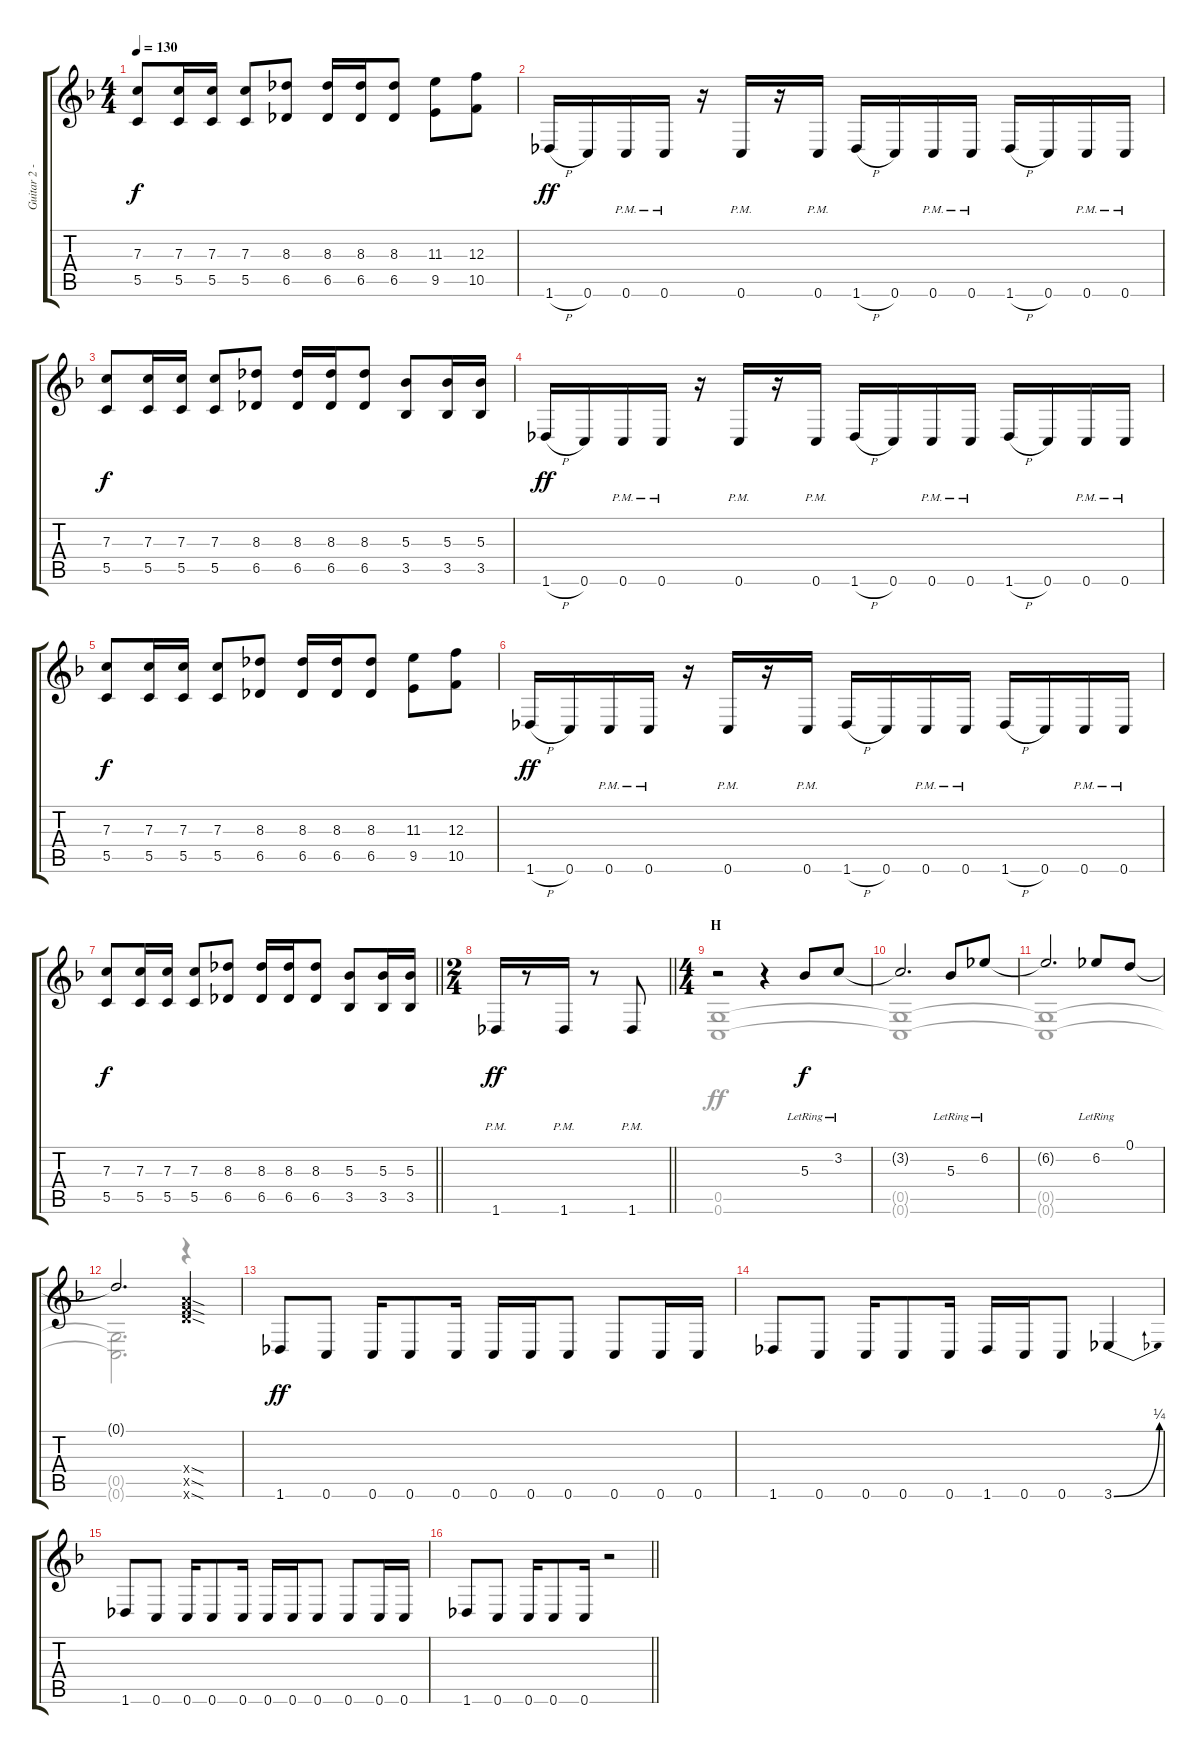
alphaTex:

\track ("Guitar 2 - Aoi" "Guitar 2 -") {instrument distortionguitar}
\staff {score tabs}
\tuning (D4 A3 F3 C3 G2 C2) {hide}
\voice
\ts (4 4)
\tempo 130
\clef g2
\ks f
(7.3 5.5).8{dy f} (7.3 5.5).16 (7.3 5.5).16 (7.3 5.5).8 (8.3 6.5).8 (8.3 6.5).16 (8.3 6.5).16 (8.3 6.5).8 (11.3 9.5).8 (12.3 10.5).8 |
1.6{h}.16{dy ff} 0.6.16 0.6{pm}.16 0.6{pm}.16 r.16 0.6{pm}.16 r.16 0.6{pm}.16 1.6{h}.16 0.6.16 0.6{pm}.16 0.6{pm}.16 1.6{h}.16 0.6.16 0.6{pm}.16 0.6{pm}.16 |
(7.3 5.5).8{dy f} (7.3 5.5).16 (7.3 5.5).16 (7.3 5.5).8 (8.3 6.5).8 (8.3 6.5).16 (8.3 6.5).16 (8.3 6.5).8 (5.3 3.5).8 (5.3 3.5).16 (5.3 3.5).16 |
1.6{h}.16{dy ff} 0.6.16 0.6{pm}.16 0.6{pm}.16 r.16 0.6{pm}.16 r.16 0.6{pm}.16 1.6{h}.16 0.6.16 0.6{pm}.16 0.6{pm}.16 1.6{h}.16 0.6.16 0.6{pm}.16 0.6{pm}.16 |
(7.3 5.5).8{dy f} (7.3 5.5).16 (7.3 5.5).16 (7.3 5.5).8 (8.3 6.5).8 (8.3 6.5).16 (8.3 6.5).16 (8.3 6.5).8 (11.3 9.5).8 (12.3 10.5).8 |
1.6{h}.16{dy ff} 0.6.16 0.6{pm}.16 0.6{pm}.16 r.16 0.6{pm}.16 r.16 0.6{pm}.16 1.6{h}.16 0.6.16 0.6{pm}.16 0.6{pm}.16 1.6{h}.16 0.6.16 0.6{pm}.16 0.6{pm}.16 |
\barLineRight lightlight
(7.3 5.5).8{dy f} (7.3 5.5).16 (7.3 5.5).16 (7.3 5.5).8 (8.3 6.5).8 (8.3 6.5).16 (8.3 6.5).16 (8.3 6.5).8 (5.3 3.5).8 (5.3 3.5).16 (5.3 3.5).16 |
\ts (2 4)
\barLineRight lightlight
1.6{pm}.16{dy ff} r.8 1.6{pm}.16 r.8 1.6{pm}.8 |
\ts (4 4)
\section ("" "H")
r.2 r.4 5.3{lr}.8{dy f} 3.2{lr}.8 |
3.2{t}.2{d} 5.3{lr}.8 6.2{lr}.8 |
6.2{t}.2{d} 6.2{lr}.8 0.1.8 |
0.1{t}.2{d} (9.4{sod x} 10.5{sod x} 14.6{sod x}).4 |
1.6.8{dy ff} 0.6.8 0.6.16 0.6.8 0.6.16 0.6.16 0.6.16 0.6.8 0.6.8 0.6.16 0.6.16 |
1.6.8 0.6.8 0.6.16 0.6.8 0.6.16 1.6.16 0.6.16 0.6.8 3.6{be (bend 0 0 60 1)}.4 |
1.6.8 0.6.8 0.6.16 0.6.8 0.6.16 0.6.16 0.6.16 0.6.8 0.6.8 0.6.16 0.6.16 |
\barLineRight lightlight
1.6.8 0.6.8 0.6.16 0.6.8 0.6.16 r.2
\voice
\clef g2
\ottava regular
\simile none
\ks f
|
|
|
|
|
|
\barLineRight lightlight
|
\barLineRight lightlight
|
(0.5 0.6).1 |
(0.5{t} 0.6{t}).1 |
(0.5{t} 0.6{t}).1 |
(0.5{t} 0.6{t}).2{d} r.4 |
|
|
|
\barLineRight lightlight
